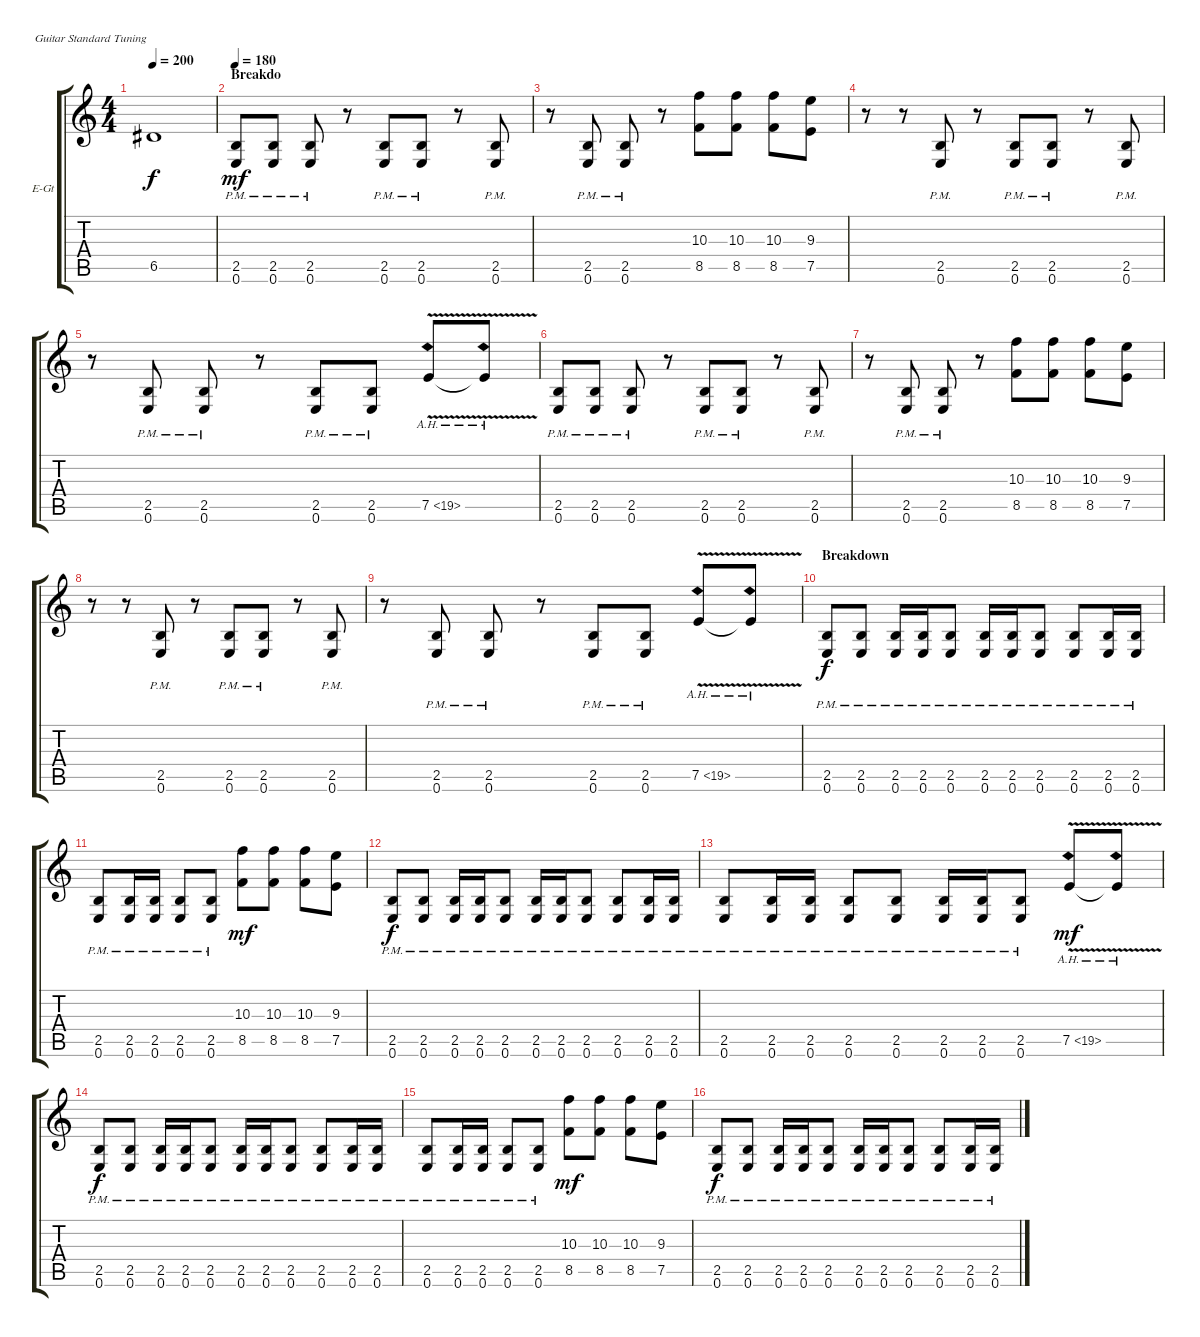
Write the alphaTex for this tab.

\defaultSystemsLayout 4
\bracketExtendMode groupsimilarinstruments
\firstSystemTrackNameOrientation horizontal
\otherSystemsTrackNameOrientation horizontal
\track ("Electric Guitar" "E-Gt") {instrument distortionguitar}
\staff {score tabs}
\tuning (E4 B3 G3 D3 A2 E2)
\ts (4 4)
\tempo 200
\clef g2
\ks c
6.5{t}.1{dy f} |
\section ("" "Breakdo")
\tempo 180
(0.6{pm} 2.5{pm}).8{dy mf} (0.6{pm} 2.5{pm}).8 (0.6{pm} 2.5{pm}).8 r.8 (0.6{pm} 2.5{pm}).8 (0.6{pm} 2.5{pm}).8 r.8 (0.6{pm} 2.5{pm}).8 |
r.8 (0.6{pm} 2.5{pm}).8 (0.6{pm} 2.5{pm}).8 r.8 (8.5 10.3).8 (10.3 8.5).8 (8.5 10.3).8 (9.3 7.5).8 |
r.8 r.8 (0.6{pm} 2.5{pm}).8 r.8 (0.6{pm} 2.5{pm}).8 (0.6{pm} 2.5{pm}).8 r.8 (0.6{pm} 2.5{pm}).8 |
r.8 (0.6{pm} 2.5{pm}).8 (0.6{pm} 2.5{pm}).8 r.8 (0.6{pm} 2.5{pm}).8 (0.6{pm} 2.5{pm}).8 7.5{ah 12 v}.8 7.5{ah 12 v t}.8 |
(0.6{pm} 2.5{pm}).8 (0.6{pm} 2.5{pm}).8 (0.6{pm} 2.5{pm}).8 r.8 (0.6{pm} 2.5{pm}).8 (0.6{pm} 2.5{pm}).8 r.8 (0.6{pm} 2.5{pm}).8 |
r.8 (0.6{pm} 2.5{pm}).8 (0.6{pm} 2.5{pm}).8 r.8 (8.5 10.3).8 (10.3 8.5).8 (8.5 10.3).8 (9.3 7.5).8 |
r.8 r.8 (0.6{pm} 2.5{pm}).8 r.8 (0.6{pm} 2.5{pm}).8 (0.6{pm} 2.5{pm}).8 r.8 (0.6{pm} 2.5{pm}).8 |
r.8 (0.6{pm} 2.5{pm}).8 (0.6{pm} 2.5{pm}).8 r.8 (0.6{pm} 2.5{pm}).8 (0.6{pm} 2.5{pm}).8 7.5{ah 12 v}.8 7.5{ah 12 v t}.8 |
\section ("" "Breakdown")
(0.6{pm} 2.5).8{dy f} (0.6{pm} 2.5).8 (0.6{pm} 2.5).16 (0.6{pm} 2.5).16 (0.6{pm} 2.5).8 (0.6{pm} 2.5).16 (0.6{pm} 2.5).16 (0.6{pm} 2.5).8 (0.6{pm} 2.5).8 (0.6{pm} 2.5).16 (0.6{pm} 2.5).16 |
(0.6{pm} 2.5).8 (0.6{pm} 2.5).16 (0.6{pm} 2.5).16 (0.6{pm} 2.5).8 (0.6{pm} 2.5).8 (8.5 10.3).8{dy mf} (10.3 8.5).8 (8.5 10.3).8 (9.3 7.5).8 |
(0.6{pm} 2.5).8{dy f} (0.6{pm} 2.5).8 (0.6{pm} 2.5).16 (0.6{pm} 2.5).16 (0.6{pm} 2.5).8 (0.6{pm} 2.5).16 (0.6{pm} 2.5).16 (0.6{pm} 2.5).8 (0.6{pm} 2.5).8 (0.6{pm} 2.5).16 (0.6{pm} 2.5).16 |
(0.6{pm} 2.5).8 (0.6{pm} 2.5).16 (0.6{pm} 2.5).16 (0.6{pm} 2.5).8 (0.6{pm} 2.5).8 (0.6{pm} 2.5).16 (0.6{pm} 2.5).16 (0.6{pm} 2.5).8 7.5{ah 12 v}.8{dy mf} 7.5{ah 12 v t}.8 |
(0.6{pm} 2.5).8{dy f} (0.6{pm} 2.5).8 (0.6{pm} 2.5).16 (0.6{pm} 2.5).16 (0.6{pm} 2.5).8 (0.6{pm} 2.5).16 (0.6{pm} 2.5).16 (0.6{pm} 2.5).8 (0.6{pm} 2.5).8 (0.6{pm} 2.5).16 (0.6{pm} 2.5).16 |
(0.6{pm} 2.5).8 (0.6{pm} 2.5).16 (0.6{pm} 2.5).16 (0.6{pm} 2.5).8 (0.6{pm} 2.5).8 (8.5 10.3).8{dy mf} (10.3 8.5).8 (8.5 10.3).8 (9.3 7.5).8 |
(0.6{pm} 2.5).8{dy f} (0.6{pm} 2.5).8 (0.6{pm} 2.5).16 (0.6{pm} 2.5).16 (0.6{pm} 2.5).8 (0.6{pm} 2.5).16 (0.6{pm} 2.5).16 (0.6{pm} 2.5).8 (0.6{pm} 2.5).8 (0.6{pm} 2.5).16 (0.6{pm} 2.5).16
